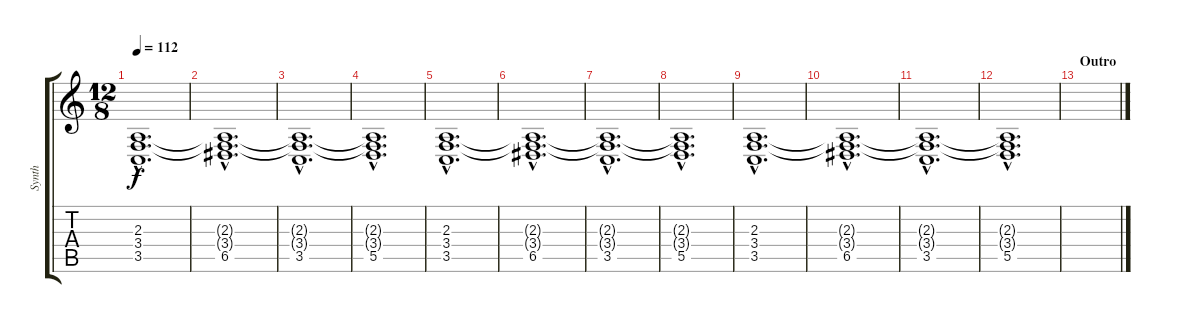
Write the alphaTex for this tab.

\track ("Synth" "Synth") {instrument pad4choir}
\staff {score tabs}
\tuning (E4 B3 G3 D3 A2 E2) {hide}
\ts (12 8)
\tempo 112
\clef g2
\ks c
(2.3{hac} 3.4{hac} 3.5{hac}).1{d dy f} |
(2.3{hac t} 3.4{hac t} 6.5{hac}).1{d} |
(2.3{hac t} 3.4{hac t} 3.5{hac}).1{d} |
(2.3{hac t} 3.4{hac t} 5.5{hac}).1{d} |
(2.3{hac} 3.4{hac} 3.5{hac}).1{d} |
(2.3{hac t} 3.4{hac t} 6.5{hac}).1{d} |
(2.3{hac t} 3.4{hac t} 3.5{hac}).1{d} |
(2.3{hac t} 3.4{hac t} 5.5{hac}).1{d} |
(2.3{hac} 3.4{hac} 3.5{hac}).1{d} |
(2.3{hac t} 3.4{hac t} 6.5{hac}).1{d} |
(2.3{hac t} 3.4{hac t} 3.5{hac}).1{d} |
(2.3{hac t} 3.4{hac t} 5.5{hac}).1{d} |
\section ("" "Outro")
